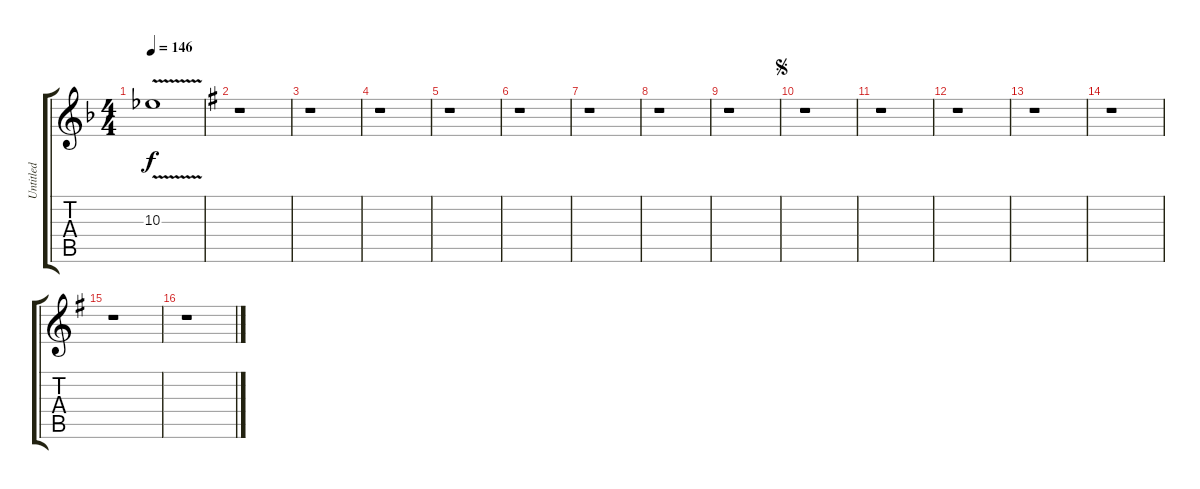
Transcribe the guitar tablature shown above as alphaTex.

\track ("Untitled" "Untitled") {instrument distortionguitar}
\staff {score tabs}
\tuning (D4 A3 F3 C3 G2 D2) {hide}
\ts (4 4)
\tempo 146
\clef g2
\ks f
10.3{v t}.1{dy f} |
\ks g
r.1 |
r.1 |
r.1 |
r.1 |
r.1 |
r.1 |
r.1 |
r.1 |
\jump segno
r.1 |
r.1 |
r.1 |
r.1 |
r.1 |
r.1 |
r.1
